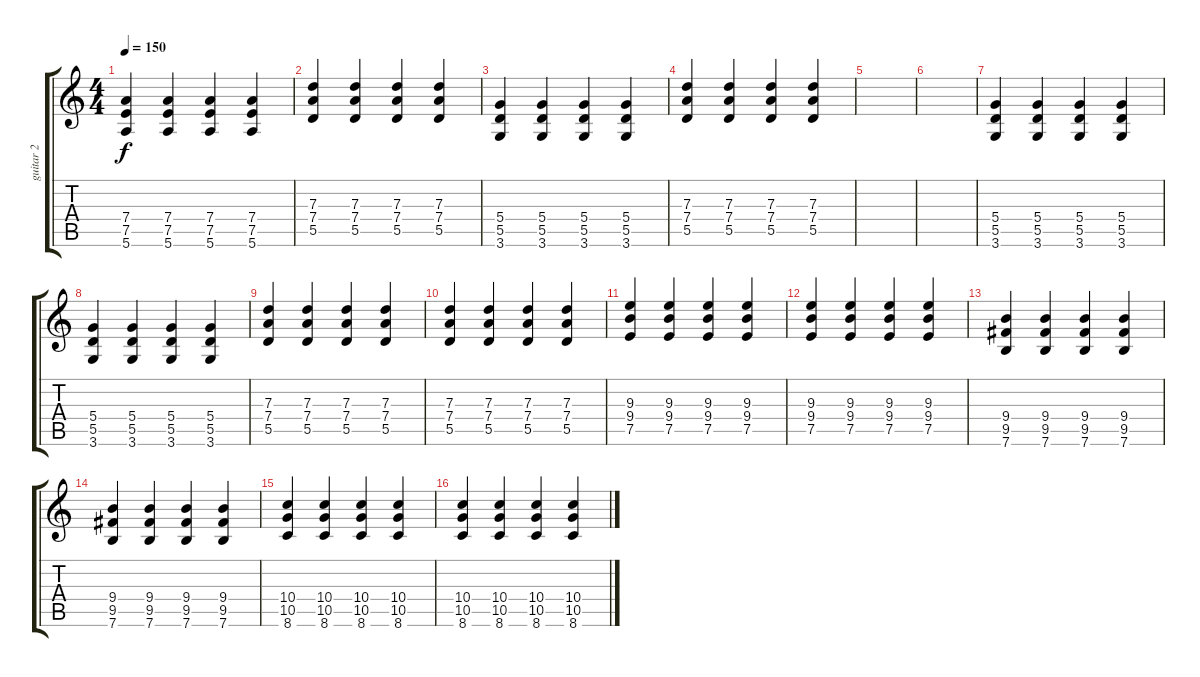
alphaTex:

\track ("guitar 2" "guitar 2") {instrument distortionguitar}
\staff {score tabs}
\tuning (E4 B3 G3 D3 A2 E2) {hide}
\ts (4 4)
\tempo 150
\clef g2
\ks c
(7.4 7.5 5.6).4{dy f} (7.4 7.5 5.6).4 (7.4 7.5 5.6).4 (7.4 7.5 5.6).4 |
(7.3 7.4 5.5).4 (7.3 7.4 5.5).4 (7.3 7.4 5.5).4 (7.3 7.4 5.5).4 |
(5.4 5.5 3.6).4 (5.4 5.5 3.6).4 (5.4 5.5 3.6).4 (5.4 5.5 3.6).4 |
(7.3 7.4 5.5).4 (7.3 7.4 5.5).4 (7.3 7.4 5.5).4 (7.3 7.4 5.5).4 |
|
|
(5.4 5.5 3.6).4 (5.4 5.5 3.6).4 (5.4 5.5 3.6).4 (5.4 5.5 3.6).4 |
(5.4 5.5 3.6).4 (5.4 5.5 3.6).4 (5.4 5.5 3.6).4 (5.4 5.5 3.6).4 |
(7.3 7.4 5.5).4 (7.3 7.4 5.5).4 (7.3 7.4 5.5).4 (7.3 7.4 5.5).4 |
(7.3 7.4 5.5).4 (7.3 7.4 5.5).4 (7.3 7.4 5.5).4 (7.3 7.4 5.5).4 |
(9.3 9.4 7.5).4 (9.3 9.4 7.5).4 (9.3 9.4 7.5).4 (9.3 9.4 7.5).4 |
(9.3 9.4 7.5).4 (9.3 9.4 7.5).4 (9.3 9.4 7.5).4 (9.3 9.4 7.5).4 |
(9.4 9.5 7.6).4 (9.4 9.5 7.6).4 (9.4 9.5 7.6).4 (9.4 9.5 7.6).4 |
(9.4 9.5 7.6).4 (9.4 9.5 7.6).4 (9.4 9.5 7.6).4 (9.4 9.5 7.6).4 |
(10.4 10.5 8.6).4 (10.4 10.5 8.6).4 (10.4 10.5 8.6).4 (10.4 10.5 8.6).4 |
(10.4 10.5 8.6).4 (10.4 10.5 8.6).4 (10.4 10.5 8.6).4 (10.4 10.5 8.6).4
